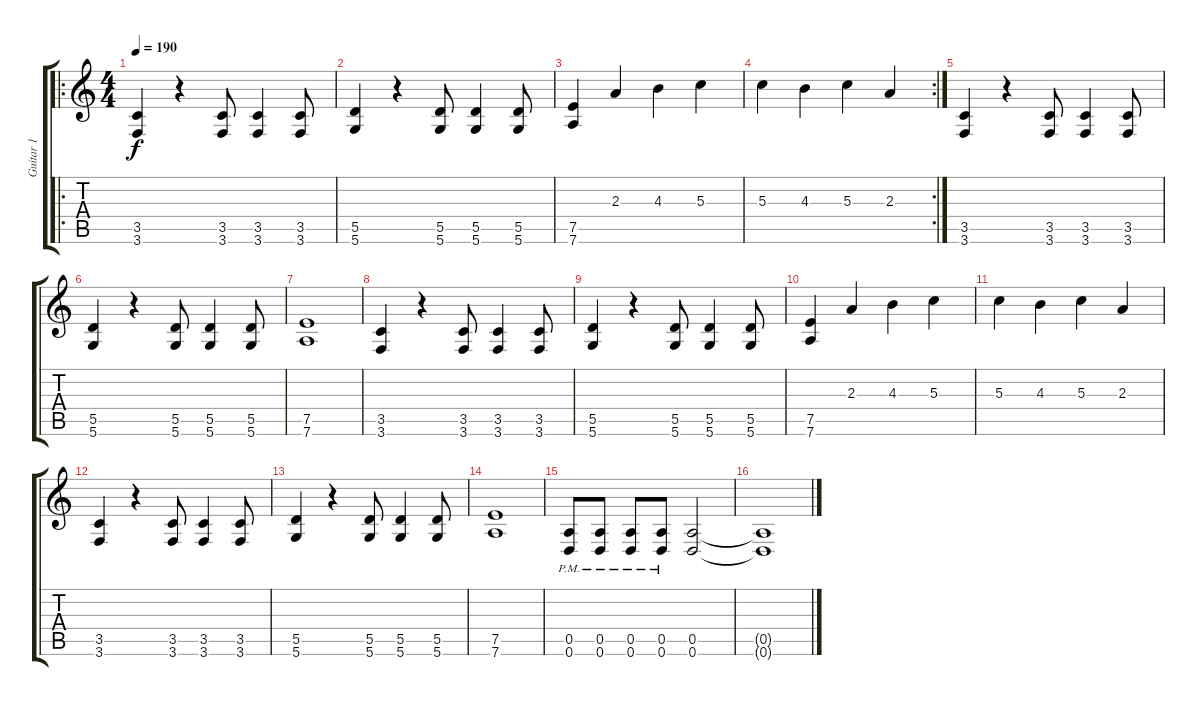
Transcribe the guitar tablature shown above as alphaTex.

\track ("Guitar 1" "Guitar 1") {instrument distortionguitar}
\staff {score tabs}
\tuning (E4 B3 G3 D3 A2 D2) {hide}
\ro
\ts (4 4)
\tempo 190
\clef g2
\ks c
(3.5 3.6).4{dy f} r.4 (3.5 3.6).8 (3.5 3.6).4 (3.5 3.6).8 |
(5.5 5.6).4 r.4 (5.5 5.6).8 (5.5 5.6).4 (5.5 5.6).8 |
(7.5 7.6).4 2.3.4 4.3.4 5.3.4 |
\rc 2
5.3.4 4.3.4 5.3.4 2.3.4 |
(3.5 3.6).4 r.4 (3.5 3.6).8 (3.5 3.6).4 (3.5 3.6).8 |
(5.5 5.6).4 r.4 (5.5 5.6).8 (5.5 5.6).4 (5.5 5.6).8 |
(7.5 7.6).1 |
(3.5 3.6).4 r.4 (3.5 3.6).8 (3.5 3.6).4 (3.5 3.6).8 |
(5.5 5.6).4 r.4 (5.5 5.6).8 (5.5 5.6).4 (5.5 5.6).8 |
(7.5 7.6).4 2.3.4 4.3.4 5.3.4 |
5.3.4 4.3.4 5.3.4 2.3.4 |
(3.5 3.6).4 r.4 (3.5 3.6).8 (3.5 3.6).4 (3.5 3.6).8 |
(5.5 5.6).4 r.4 (5.5 5.6).8 (5.5 5.6).4 (5.5 5.6).8 |
(7.5 7.6).1 |
(0.5{pm} 0.6{pm}).8 (0.5{pm} 0.6{pm}).8 (0.5{pm} 0.6{pm}).8 (0.5{pm} 0.6{pm}).8 (0.5 0.6).2 |
(0.5{t} 0.6{t}).1
